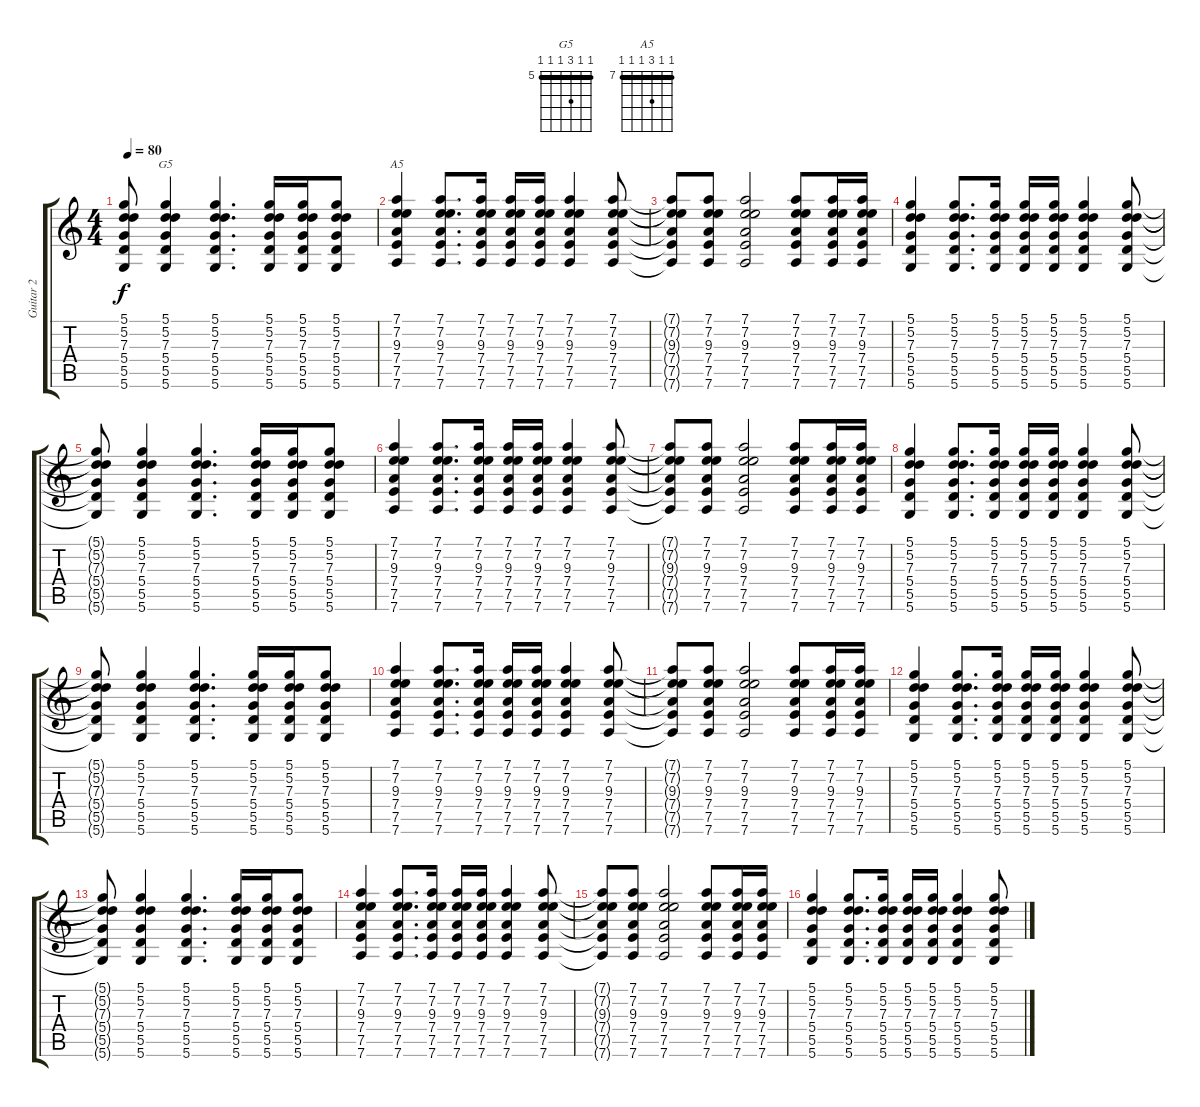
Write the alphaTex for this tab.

\track ("Guitar 2" "Guitar 2") {instrument acousticguitarsteel}
\staff {score tabs}
\tuning (D4 A3 G3 D3 A2 D2) {hide}
\chord ("G5" 5 5 7 5 5 5) {firstfret 5 barre 5}
\chord ("A5" 7 7 9 7 7 7) {firstfret 7 barre 7}
\ts (4 4)
\tempo 80
\clef g2
\ks c
(5.1{t} 5.2{t} 7.3{t} 5.4{t} 5.5{t} 5.6{t}).8{dy f} (5.1 5.2 7.3 5.4 5.5 5.6).4{ch "G5"} (5.1 5.2 7.3 5.4 5.5 5.6).4{d} (5.1 5.2 7.3 5.4 5.5 5.6).16 (5.1 5.2 7.3 5.4 5.5 5.6).16 (5.1 5.2 7.3 5.4 5.5 5.6).8 |
(7.1 7.2 9.3 7.4 7.5 7.6).4{ch "A5"} (7.1 7.2 9.3 7.4 7.5 7.6).8{d} (7.1 7.2 9.3 7.4 7.5 7.6).16 (7.1 7.2 9.3 7.4 7.5 7.6).16 (7.1 7.2 9.3 7.4 7.5 7.6).16 (7.1 7.2 9.3 7.4 7.5 7.6).4 (7.1 7.2 9.3 7.4 7.5 7.6).8 |
(7.1{t} 7.2{t} 9.3{t} 7.4{t} 7.5{t} 7.6{t}).8 (7.1 7.2 9.3 7.4 7.5 7.6).8 (7.1 7.2 9.3 7.4 7.5 7.6).2 (7.1 7.2 9.3 7.4 7.5 7.6).8 (7.1 7.2 9.3 7.4 7.5 7.6).16 (7.1 7.2 9.3 7.4 7.5 7.6).16 |
(5.1 5.2 7.3 5.4 5.5 5.6).4 (5.1 5.2 7.3 5.4 5.5 5.6).8{d} (5.1 5.2 7.3 5.4 5.5 5.6).16 (5.1 5.2 7.3 5.4 5.5 5.6).16 (5.1 5.2 7.3 5.4 5.5 5.6).16 (5.1 5.2 7.3 5.4 5.5 5.6).4 (5.1 5.2 7.3 5.4 5.5 5.6).8 |
(5.1{t} 5.2{t} 7.3{t} 5.4{t} 5.5{t} 5.6{t}).8 (5.1 5.2 7.3 5.4 5.5 5.6).4 (5.1 5.2 7.3 5.4 5.5 5.6).4{d} (5.1 5.2 7.3 5.4 5.5 5.6).16 (5.1 5.2 7.3 5.4 5.5 5.6).16 (5.1 5.2 7.3 5.4 5.5 5.6).8 |
(7.1 7.2 9.3 7.4 7.5 7.6).4 (7.1 7.2 9.3 7.4 7.5 7.6).8{d} (7.1 7.2 9.3 7.4 7.5 7.6).16 (7.1 7.2 9.3 7.4 7.5 7.6).16 (7.1 7.2 9.3 7.4 7.5 7.6).16 (7.1 7.2 9.3 7.4 7.5 7.6).4 (7.1 7.2 9.3 7.4 7.5 7.6).8 |
(7.1{t} 7.2{t} 9.3{t} 7.4{t} 7.5{t} 7.6{t}).8 (7.1 7.2 9.3 7.4 7.5 7.6).8 (7.1 7.2 9.3 7.4 7.5 7.6).2 (7.1 7.2 9.3 7.4 7.5 7.6).8 (7.1 7.2 9.3 7.4 7.5 7.6).16 (7.1 7.2 9.3 7.4 7.5 7.6).16 |
(5.1 5.2 7.3 5.4 5.5 5.6).4 (5.1 5.2 7.3 5.4 5.5 5.6).8{d} (5.1 5.2 7.3 5.4 5.5 5.6).16 (5.1 5.2 7.3 5.4 5.5 5.6).16 (5.1 5.2 7.3 5.4 5.5 5.6).16 (5.1 5.2 7.3 5.4 5.5 5.6).4 (5.1 5.2 7.3 5.4 5.5 5.6).8 |
(5.1{t} 5.2{t} 7.3{t} 5.4{t} 5.5{t} 5.6{t}).8 (5.1 5.2 7.3 5.4 5.5 5.6).4 (5.1 5.2 7.3 5.4 5.5 5.6).4{d} (5.1 5.2 7.3 5.4 5.5 5.6).16 (5.1 5.2 7.3 5.4 5.5 5.6).16 (5.1 5.2 7.3 5.4 5.5 5.6).8 |
(7.1 7.2 9.3 7.4 7.5 7.6).4 (7.1 7.2 9.3 7.4 7.5 7.6).8{d} (7.1 7.2 9.3 7.4 7.5 7.6).16 (7.1 7.2 9.3 7.4 7.5 7.6).16 (7.1 7.2 9.3 7.4 7.5 7.6).16 (7.1 7.2 9.3 7.4 7.5 7.6).4 (7.1 7.2 9.3 7.4 7.5 7.6).8 |
(7.1{t} 7.2{t} 9.3{t} 7.4{t} 7.5{t} 7.6{t}).8 (7.1 7.2 9.3 7.4 7.5 7.6).8 (7.1 7.2 9.3 7.4 7.5 7.6).2 (7.1 7.2 9.3 7.4 7.5 7.6).8 (7.1 7.2 9.3 7.4 7.5 7.6).16 (7.1 7.2 9.3 7.4 7.5 7.6).16 |
(5.1 5.2 7.3 5.4 5.5 5.6).4 (5.1 5.2 7.3 5.4 5.5 5.6).8{d} (5.1 5.2 7.3 5.4 5.5 5.6).16 (5.1 5.2 7.3 5.4 5.5 5.6).16 (5.1 5.2 7.3 5.4 5.5 5.6).16 (5.1 5.2 7.3 5.4 5.5 5.6).4 (5.1 5.2 7.3 5.4 5.5 5.6).8 |
(5.1{t} 5.2{t} 7.3{t} 5.4{t} 5.5{t} 5.6{t}).8 (5.1 5.2 7.3 5.4 5.5 5.6).4 (5.1 5.2 7.3 5.4 5.5 5.6).4{d} (5.1 5.2 7.3 5.4 5.5 5.6).16 (5.1 5.2 7.3 5.4 5.5 5.6).16 (5.1 5.2 7.3 5.4 5.5 5.6).8 |
(7.1 7.2 9.3 7.4 7.5 7.6).4 (7.1 7.2 9.3 7.4 7.5 7.6).8{d} (7.1 7.2 9.3 7.4 7.5 7.6).16 (7.1 7.2 9.3 7.4 7.5 7.6).16 (7.1 7.2 9.3 7.4 7.5 7.6).16 (7.1 7.2 9.3 7.4 7.5 7.6).4 (7.1 7.2 9.3 7.4 7.5 7.6).8 |
(7.1{t} 7.2{t} 9.3{t} 7.4{t} 7.5{t} 7.6{t}).8 (7.1 7.2 9.3 7.4 7.5 7.6).8 (7.1 7.2 9.3 7.4 7.5 7.6).2 (7.1 7.2 9.3 7.4 7.5 7.6).8 (7.1 7.2 9.3 7.4 7.5 7.6).16 (7.1 7.2 9.3 7.4 7.5 7.6).16 |
(5.1 5.2 7.3 5.4 5.5 5.6).4 (5.1 5.2 7.3 5.4 5.5 5.6).8{d} (5.1 5.2 7.3 5.4 5.5 5.6).16 (5.1 5.2 7.3 5.4 5.5 5.6).16 (5.1 5.2 7.3 5.4 5.5 5.6).16 (5.1 5.2 7.3 5.4 5.5 5.6).4 (5.1 5.2 7.3 5.4 5.5 5.6).8
